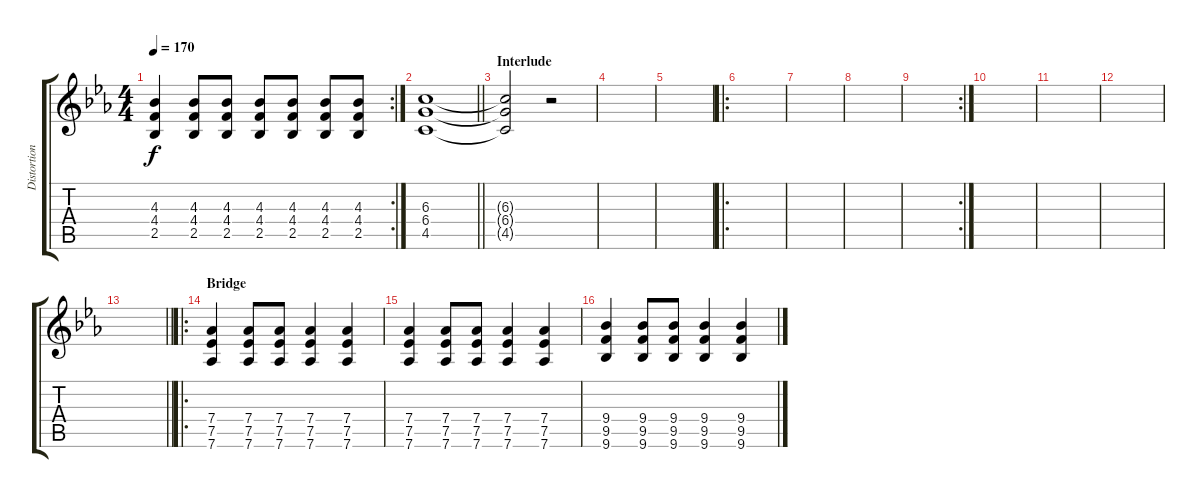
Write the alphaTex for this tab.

\track ("Distortion Guitar II" "Distortion") {instrument distortionguitar}
\staff {score tabs}
\tuning (Eb4 Bb3 Gb3 Db3 Ab2 Db2) {hide}
\rc 2
\ts (4 4)
\tempo 170
\clef g2
\ks cminor
(4.3 4.4 2.5).4{dy f} (4.3 4.4 2.5).8 (4.3 4.4 2.5).8 (4.3 4.4 2.5).8 (4.3 4.4 2.5).8 (4.3 4.4 2.5).8 (4.3 4.4 2.5).8 |
\barLineRight lightlight
(6.3 6.4 4.5).1{volume 0} |
\section ("" "Interlude")
(6.3{t} 6.4{t} 4.5{t}).2 r.2 |
|
|
\ro
|
|
|
\rc 2
|
|
|
|
\barLineRight lightlight
|
\ro
\section ("" "Bridge")
(7.4 7.5 7.6).4 (7.4 7.5 7.6).8 (7.4 7.5 7.6).8 (7.4 7.5 7.6).4 (7.4 7.5 7.6).4 |
(7.4 7.5 7.6).4 (7.4 7.5 7.6).8 (7.4 7.5 7.6).8 (7.4 7.5 7.6).4 (7.4 7.5 7.6).4 |
(9.4 9.5 9.6).4 (9.4 9.5 9.6).8 (9.4 9.5 9.6).8 (9.4 9.5 9.6).4 (9.4 9.5 9.6).4
